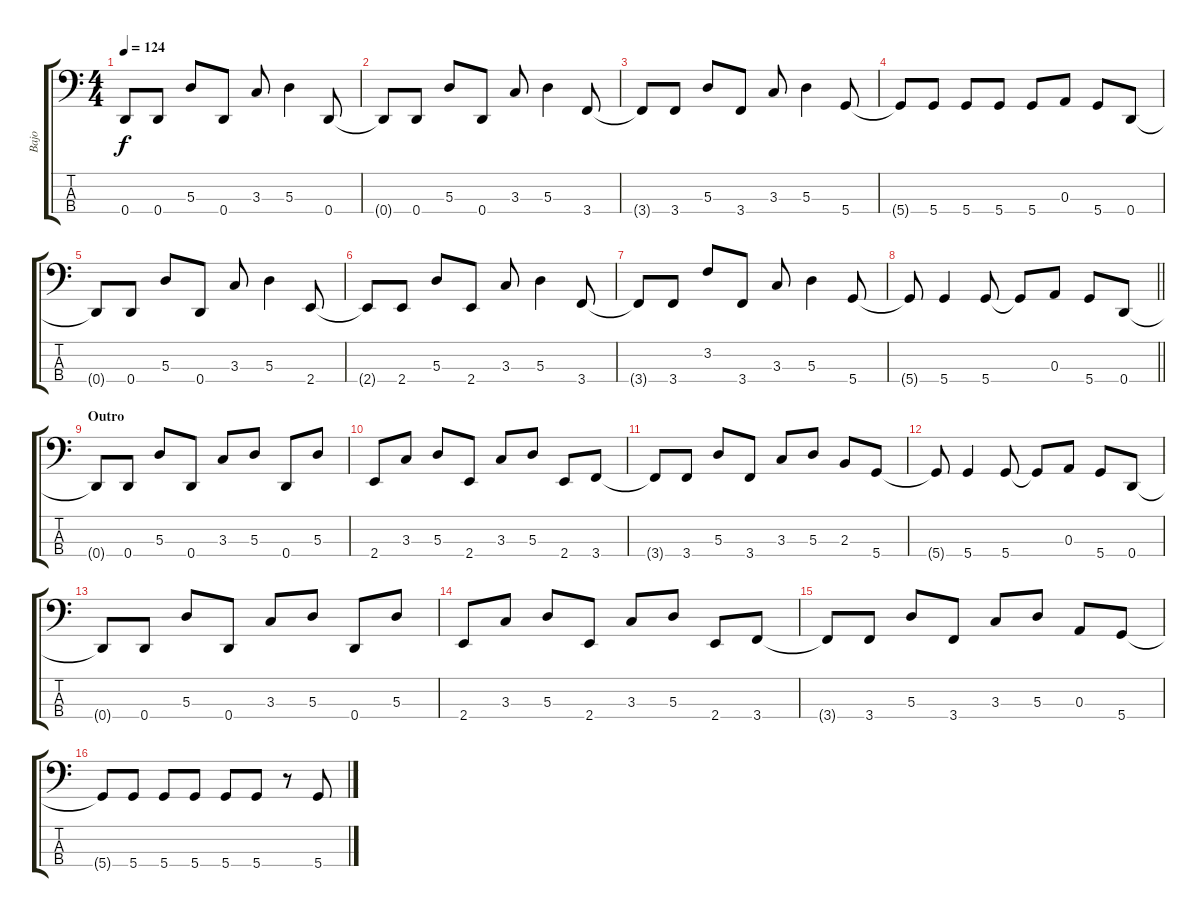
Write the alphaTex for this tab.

\track ("Bajo" "Bajo") {instrument electricbasspick}
\staff {score tabs}
\tuning (G2 D2 A1 D1) {hide}
\ts (4 4)
\tempo 124
\clef f4
\ks c
0.4{t}.8{dy f} 0.4.8 5.3.8 0.4.8 3.3.8 5.3.4 0.4.8 |
0.4{t}.8 0.4.8 5.3.8 0.4.8 3.3.8 5.3.4 3.4.8 |
3.4{t}.8 3.4.8 5.3.8 3.4.8 3.3.8 5.3.4 5.4.8 |
5.4{t}.8 5.4.8 5.4.8 5.4.8 5.4.8 0.3.8 5.4.8 0.4.8 |
0.4{t}.8 0.4.8 5.3.8 0.4.8 3.3.8 5.3.4 2.4.8 |
2.4{t}.8 2.4.8 5.3.8 2.4.8 3.3.8 5.3.4 3.4.8 |
3.4{t}.8 3.4.8 3.2.8 3.4.8 3.3.8 5.3.4 5.4.8 |
\barLineRight lightlight
5.4{t}.8 5.4.4 5.4.8 5.4{t}.8 0.3.8 5.4.8 0.4.8 |
\section ("" "Outro")
0.4{t}.8 0.4.8 5.3.8 0.4.8 3.3.8 5.3.8 0.4.8 5.3.8 |
2.4.8 3.3.8 5.3.8 2.4.8 3.3.8 5.3.8 2.4.8 3.4.8 |
3.4{t}.8 3.4.8 5.3.8 3.4.8 3.3.8 5.3.8 2.3.8 5.4.8 |
5.4{t}.8 5.4.4 5.4.8 5.4{t}.8 0.3.8 5.4.8 0.4.8 |
0.4{t}.8 0.4.8 5.3.8 0.4.8 3.3.8 5.3.8 0.4.8 5.3.8 |
2.4.8 3.3.8 5.3.8 2.4.8 3.3.8 5.3.8 2.4.8 3.4.8 |
3.4{t}.8 3.4.8 5.3.8 3.4.8 3.3.8 5.3.8 0.3.8 5.4.8 |
5.4{t}.8 5.4.8 5.4.8 5.4.8 5.4.8 5.4.8 r.8 5.4.8
